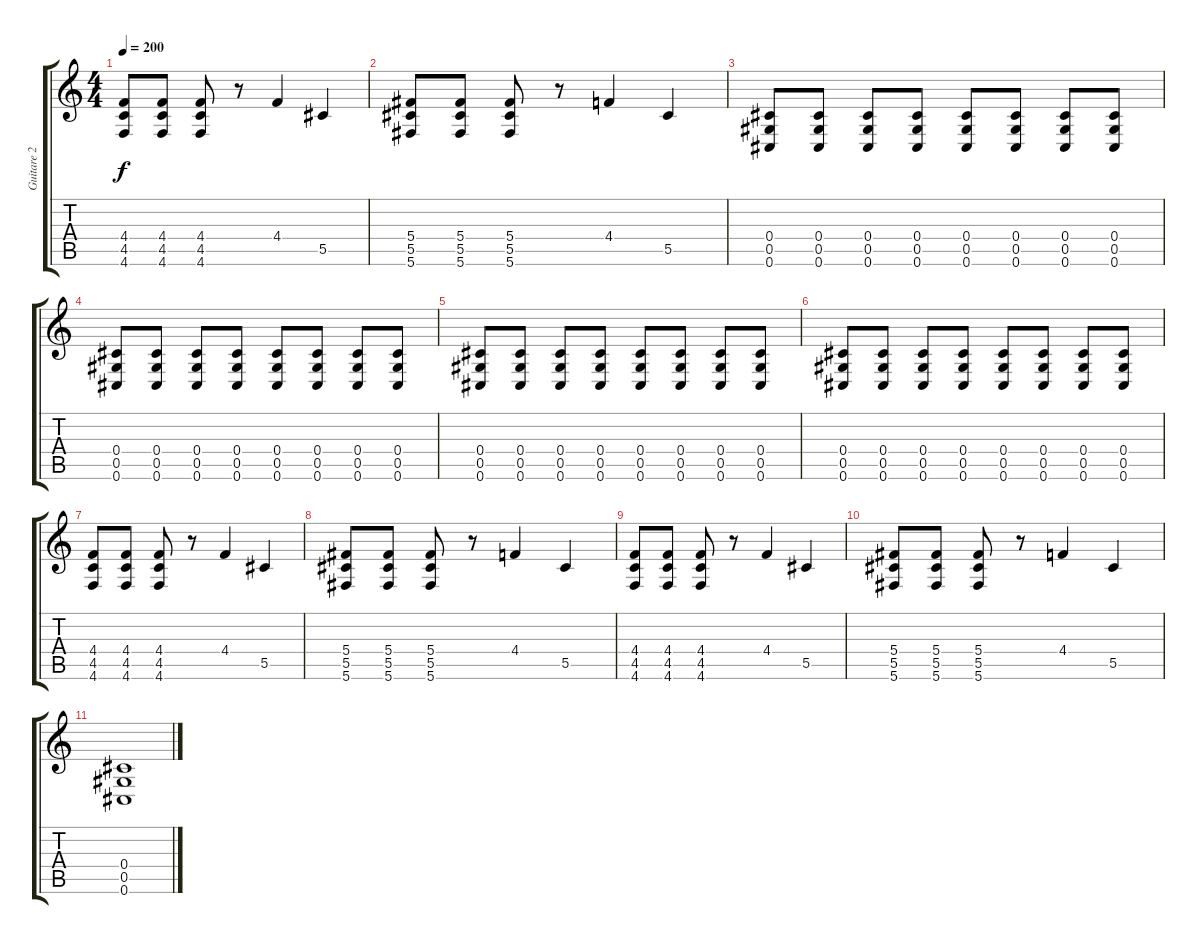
\track ("Guitare 2" "Guitare 2") {instrument distortionguitar}
\staff {score tabs}
\tuning (Eb4 Bb3 Gb3 Db3 Ab2 Db2) {hide}
\ts (4 4)
\tempo 200
\clef g2
\ks c
(4.4 4.5 4.6).8{dy f volume 13 instrument distortionguitar} (4.4 4.5 4.6).8 (4.4 4.5 4.6).8 r.8 4.4.4 5.5.4 |
(5.4 5.5 5.6).8{volume 13 instrument distortionguitar} (5.4 5.5 5.6).8 (5.4 5.5 5.6).8 r.8 4.4.4 5.5.4 |
(0.4 0.5 0.6).8{volume 13 instrument distortionguitar} (0.4 0.5 0.6).8 (0.4 0.5 0.6).8 (0.4 0.5 0.6).8 (0.4 0.5 0.6).8 (0.4 0.5 0.6).8 (0.4 0.5 0.6).8 (0.4 0.5 0.6).8 |
(0.4 0.5 0.6).8{volume 13 instrument distortionguitar} (0.4 0.5 0.6).8 (0.4 0.5 0.6).8 (0.4 0.5 0.6).8 (0.4 0.5 0.6).8 (0.4 0.5 0.6).8 (0.4 0.5 0.6).8 (0.4 0.5 0.6).8 |
(0.4 0.5 0.6).8{volume 13 instrument distortionguitar} (0.4 0.5 0.6).8 (0.4 0.5 0.6).8 (0.4 0.5 0.6).8 (0.4 0.5 0.6).8 (0.4 0.5 0.6).8 (0.4 0.5 0.6).8 (0.4 0.5 0.6).8 |
(0.4 0.5 0.6).8{volume 13 instrument distortionguitar} (0.4 0.5 0.6).8 (0.4 0.5 0.6).8 (0.4 0.5 0.6).8 (0.4 0.5 0.6).8 (0.4 0.5 0.6).8 (0.4 0.5 0.6).8 (0.4 0.5 0.6).8 |
(4.4 4.5 4.6).8{volume 13 instrument distortionguitar} (4.4 4.5 4.6).8 (4.4 4.5 4.6).8 r.8 4.4.4 5.5.4 |
(5.4 5.5 5.6).8{volume 13 instrument distortionguitar} (5.4 5.5 5.6).8 (5.4 5.5 5.6).8 r.8 4.4.4 5.5.4 |
(4.4 4.5 4.6).8{volume 13 instrument distortionguitar} (4.4 4.5 4.6).8 (4.4 4.5 4.6).8 r.8 4.4.4 5.5.4 |
(5.4 5.5 5.6).8{volume 13 instrument distortionguitar} (5.4 5.5 5.6).8 (5.4 5.5 5.6).8 r.8 4.4.4 5.5.4 |
(0.4 0.5 0.6).1
